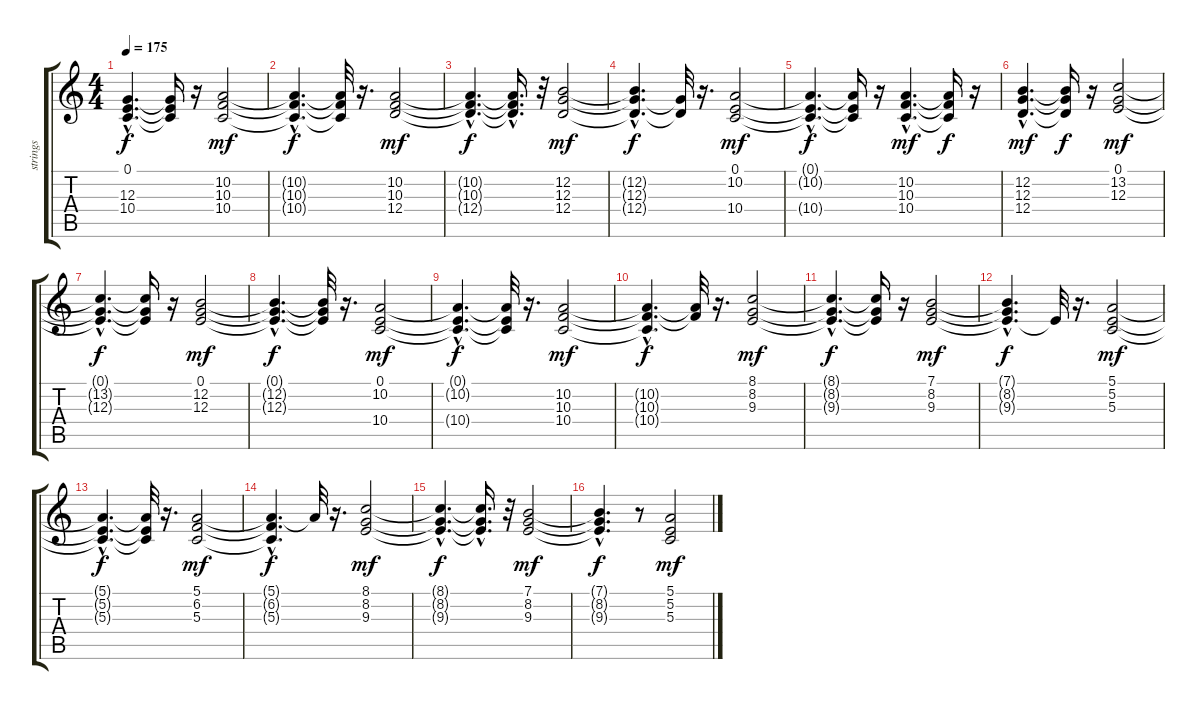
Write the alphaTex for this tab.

\track ("strings" "strings") {instrument synthstrings1}
\staff {score tabs}
\tuning (E4 B3 G3 D3 A2 E2) {hide}
\ts (4 4)
\tempo 175
\clef g2
\ks c
(0.1{hac t} 12.3{hac t} 10.4{hac t}).4{d dy f} (0.1{t} 12.3{t} 10.4{t}).16 r.16 (10.2 10.3 10.4).2{dy mf} |
(10.2{hac t} 10.3{hac t} 10.4{hac t}).4{d dy f} (10.2{t} 10.3{t} 10.4{t}).32 r.16{d} (10.2 10.3 12.4).2{dy mf} |
(10.2{hac t} 10.3{hac t} 12.4{hac t}).4{d dy f} (10.2{hac t} 10.3{hac t} 12.4{t}).16{d} r.32 (12.2 12.3 12.4).2{dy mf} |
(12.2{hac t} 12.3{hac t} 12.4{hac t}).4{d dy f} (12.3{t} 12.4{t}).32 r.16{d} (0.1 10.2 10.4).2{dy mf} |
(0.1{hac t} 10.2{hac t} 10.4{hac t}).4{d dy f} (0.1{t} 10.2{t} 10.4{t}).16 r.16 (10.2{hac} 10.3{hac} 10.4{hac}).4{d dy mf} (10.2{t} 10.3{t} 10.4{t}).16{dy f} r.16 |
(12.2{hac} 12.3{hac} 12.4{hac}).4{d dy mf} (12.2{t} 12.3{t} 12.4{t}).16{dy f} r.16 (0.1 13.2 12.3).2{dy mf} |
(0.1{hac t} 13.2{hac t} 12.3{hac t}).4{d dy f} (0.1{t} 13.2{t} 12.3{t}).16 r.16 (0.1 12.2 12.3).2{dy mf} |
(0.1{hac t} 12.2{hac t} 12.3{hac t}).4{d dy f} (0.1{t} 12.2{t} 12.3{t}).32 r.16{d} (0.1 10.2 10.4).2{dy mf} |
(0.1{hac t} 10.2{hac t} 10.4{hac t}).4{d dy f} (0.1{t} 10.2{t} 10.4{t}).32 r.16{d} (10.2 10.3 10.4).2{dy mf} |
(10.2{hac t} 10.3{hac t} 10.4{hac t}).4{d dy f} (10.2{t} 10.3{t}).32 r.16{d} (8.1 8.2 9.3).2{dy mf} |
(8.1{hac t} 8.2{hac t} 9.3{hac t}).4{d dy f} (8.1{t} 8.2{t} 9.3{t}).16 r.16 (7.1 8.2 9.3).2{dy mf} |
(7.1{hac t} 8.2{hac t} 9.3{hac t}).4{d dy f} 9.3{t}.32 r.16{d} (5.1 5.2 5.3).2{dy mf} |
(5.1{hac t} 5.2{hac t} 5.3{hac t}).4{d dy f} (5.1{t} 5.2{t} 5.3{t}).32 r.16{d} (5.1 6.2 5.3).2{dy mf} |
(5.1{hac t} 6.2{hac t} 5.3{hac t}).4{d dy f} 5.1{t}.32 r.16{d} (8.1 8.2 9.3).2{dy mf} |
(8.1{hac t} 8.2{hac t} 9.3{hac t}).4{d dy f} (8.1{t} 8.2{hac t} 9.3{hac t}).16{d} r.32 (7.1 8.2 9.3).2{dy mf} |
(7.1{hac t} 8.2{hac t} 9.3{hac t}).4{d dy f} r.8 (5.1 5.2 5.3).2{dy mf}
